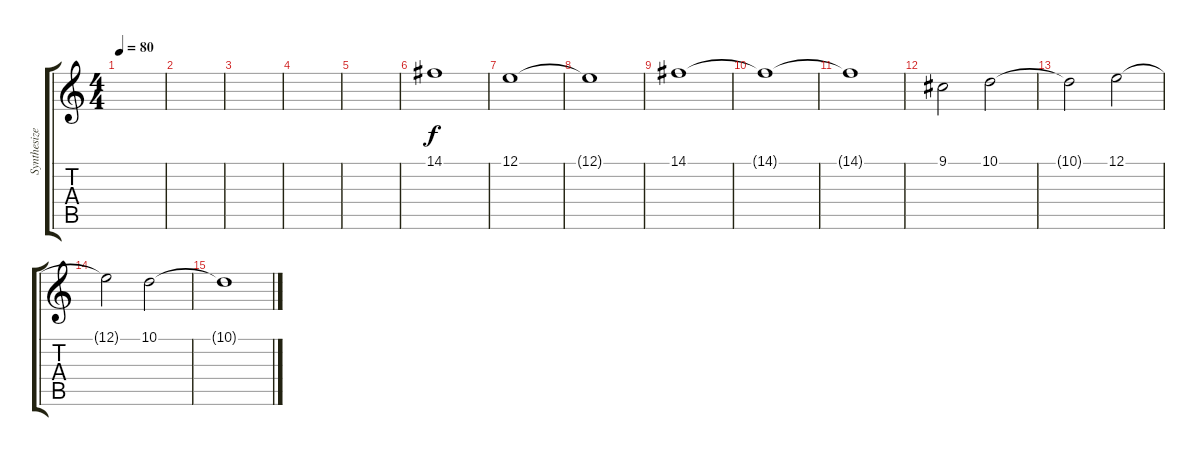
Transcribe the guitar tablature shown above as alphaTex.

\track ("Synthesizer" "Synthesize") {instrument pad2warm}
\staff {score tabs}
\tuning (E4 B3 G3 D3 A2 E2) {hide}
\ts (4 4)
\tempo 80
\clef g2
\ks c
|
|
|
|
|
14.1.1 |
12.1.1 |
12.1{t}.1 |
14.1.1 |
14.1{t}.1 |
14.1{t}.1 |
9.1.2 10.1.2 |
10.1{t}.2 12.1.2 |
12.1{t}.2 10.1.2 |
10.1{t}.1
